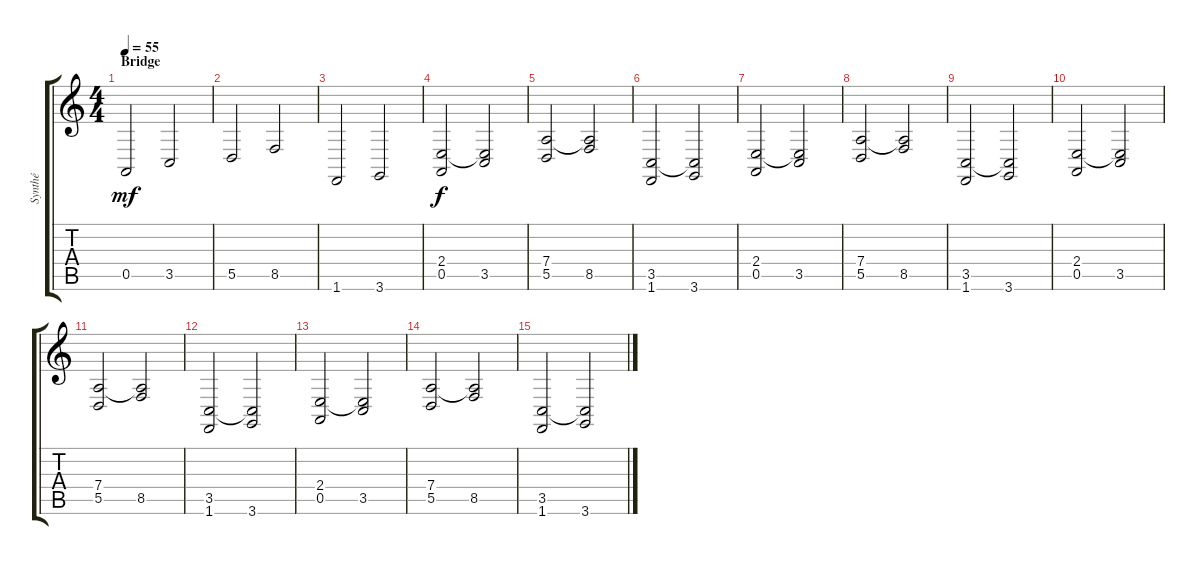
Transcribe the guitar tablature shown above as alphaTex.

\track ("Synthé" "Synthé") {instrument stringensemble1}
\staff {score tabs}
\tuning (E4 B3 G3 D3 A2 E2) {hide}
\ts (4 4)
\section ("" "Bridge")
\tempo 55
\clef g2
\ks c
0.5.2{dy mf volume 13 instrument stringensemble1} 3.5.2 |
5.5.2 8.5.2 |
1.6.2 3.6.2 |
(2.4 0.5).2{dy f} (2.4{t} 3.5).2 |
(7.4 5.5).2 (7.4{t} 8.5).2 |
(3.5 1.6).2 (3.5{t} 3.6).2 |
(2.4 0.5).2 (2.4{t} 3.5).2 |
(7.4 5.5).2 (7.4{t} 8.5).2 |
(3.5 1.6).2 (3.5{t} 3.6).2 |
(2.4 0.5).2 (2.4{t} 3.5).2 |
(7.4 5.5).2 (7.4{t} 8.5).2 |
(3.5 1.6).2 (3.5{t} 3.6).2 |
(2.4 0.5).2 (2.4{t} 3.5).2 |
(7.4 5.5).2 (7.4{t} 8.5).2 |
(3.5 1.6).2 (3.5{t} 3.6).2
